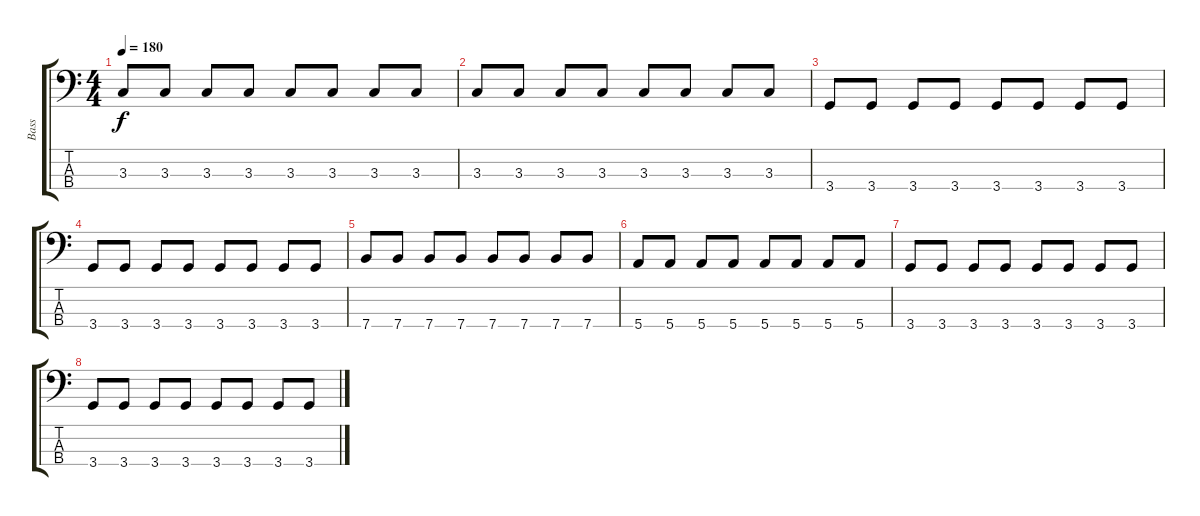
\track ("Bass" "Bass") {instrument electricbassfinger}
\staff {score tabs}
\tuning (G2 D2 A1 E1) {hide}
\ts (4 4)
\tempo 180
\clef f4
\ks c
3.3.8{dy f} 3.3.8 3.3.8 3.3.8 3.3.8 3.3.8 3.3.8 3.3.8 |
3.3.8 3.3.8 3.3.8 3.3.8 3.3.8 3.3.8 3.3.8 3.3.8 |
3.4.8 3.4.8 3.4.8 3.4.8 3.4.8 3.4.8 3.4.8 3.4.8 |
3.4.8 3.4.8 3.4.8 3.4.8 3.4.8 3.4.8 3.4.8 3.4.8 |
7.4.8 7.4.8 7.4.8 7.4.8 7.4.8 7.4.8 7.4.8 7.4.8 |
5.4.8 5.4.8 5.4.8 5.4.8 5.4.8 5.4.8 5.4.8 5.4.8 |
3.4.8 3.4.8 3.4.8 3.4.8 3.4.8 3.4.8 3.4.8 3.4.8 |
3.4.8 3.4.8 3.4.8 3.4.8 3.4.8 3.4.8 3.4.8 3.4.8
